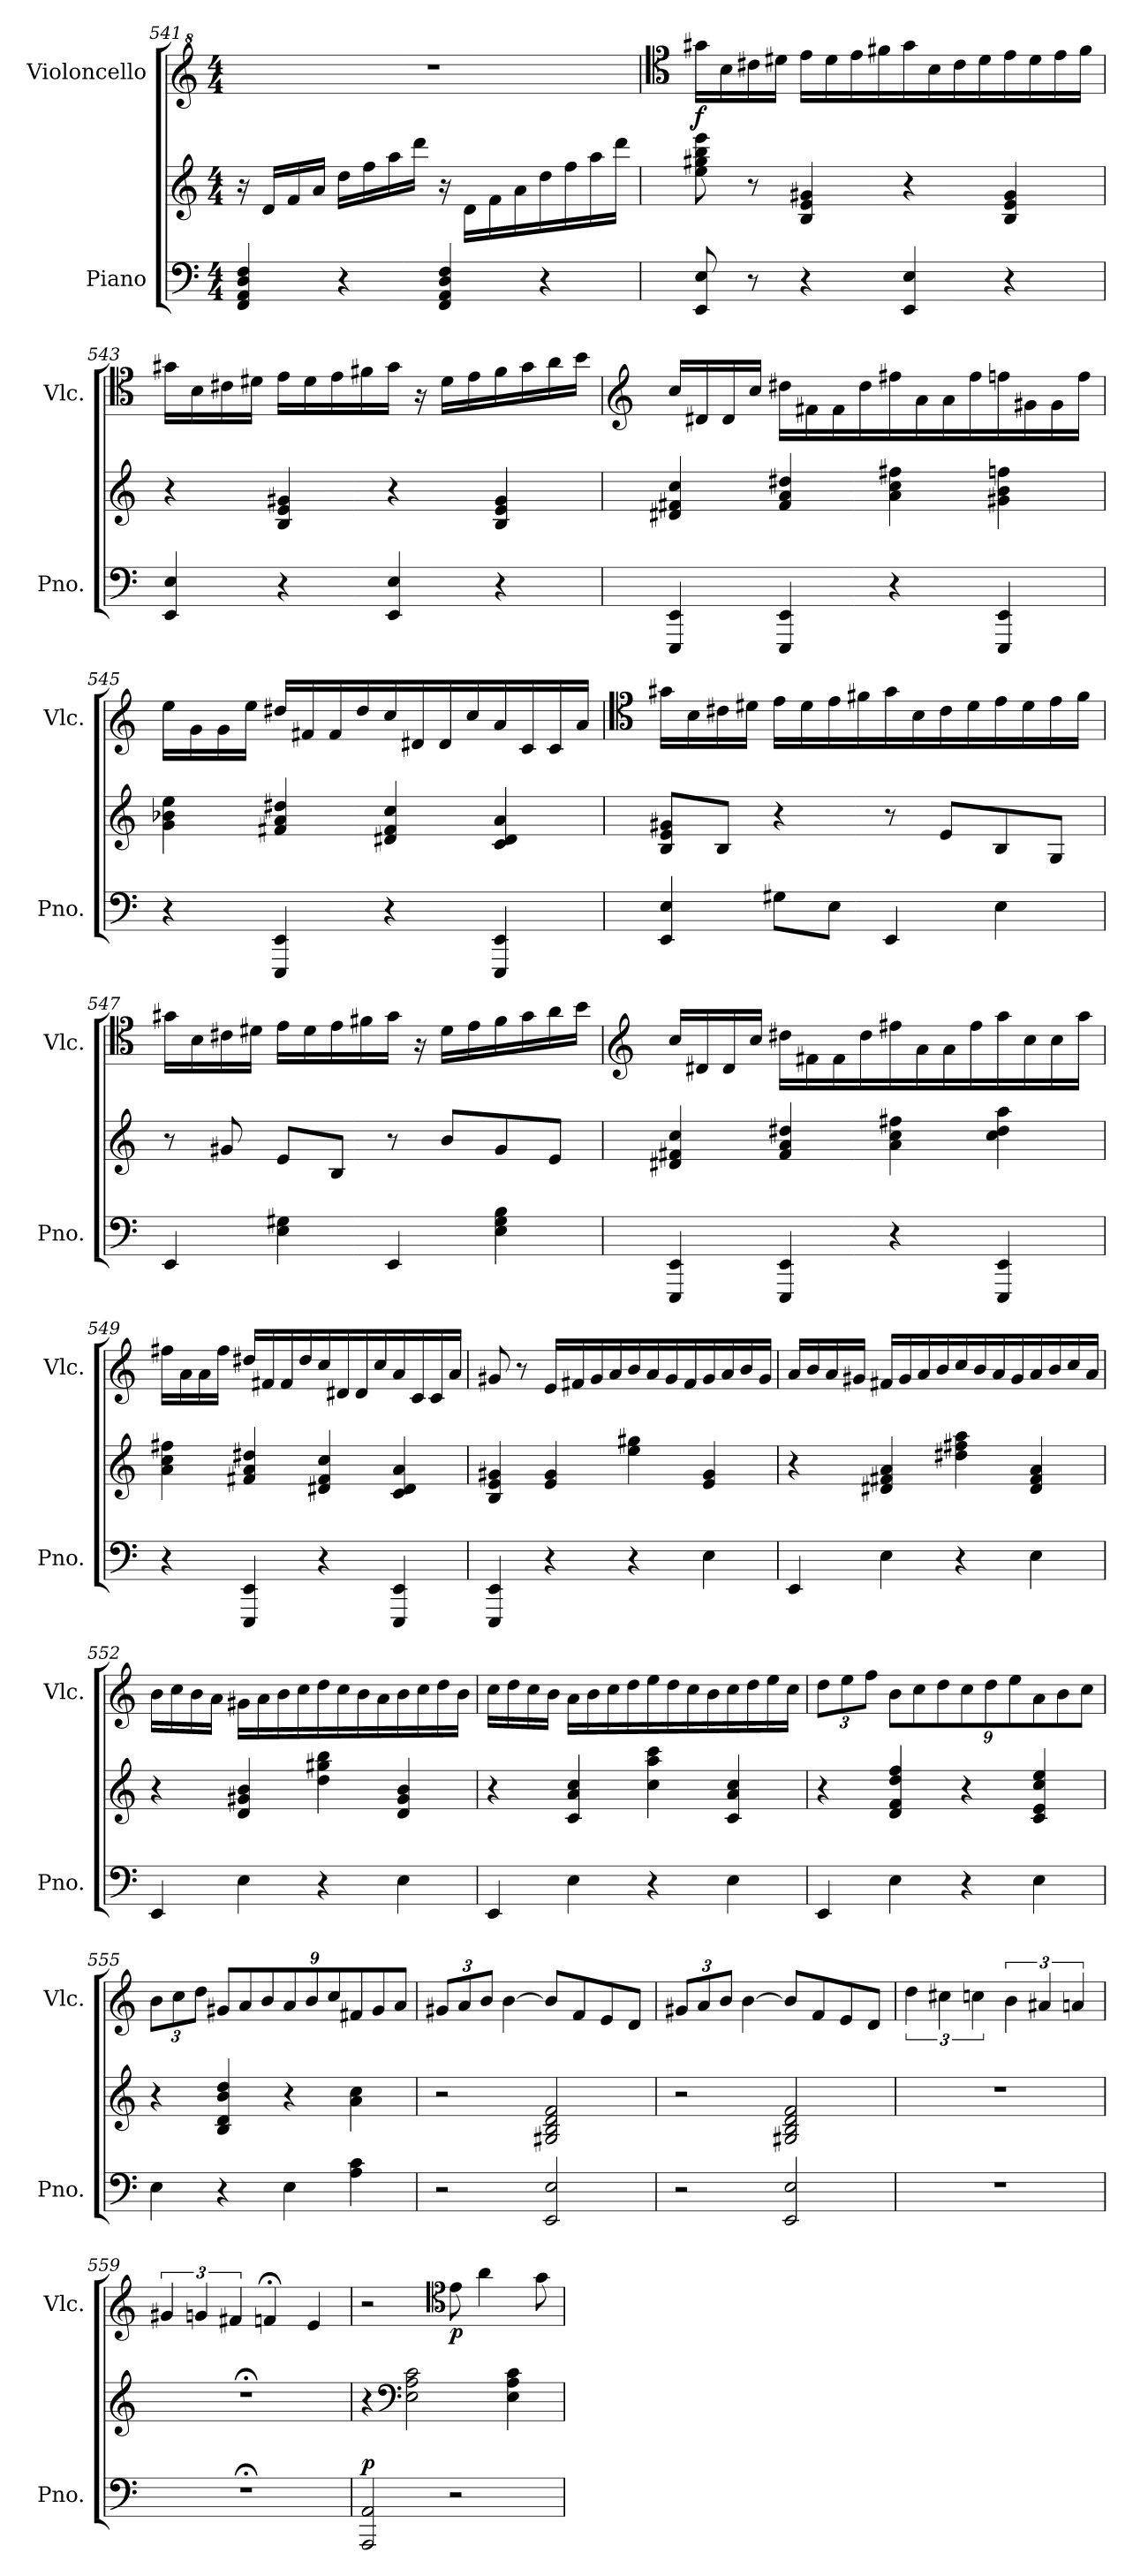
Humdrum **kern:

**kern	**kern	**dynam	**kern	**dynam
*part2	*part2	*part2	*part1	*part1
*staff3	*staff2	*staff2/3	*staff1	*staff1
*I"Piano	*	*	*I"Violoncello	*
*I'Pno.	*	*	*I'Vlc.	*
*clefF4	*clefG2	*	*clefG^2	*
*k[]	*k[]	*	*k[]	*
*M4/4	*M4/4	*	*M4/4	*
=541	=541	=541	=541	=541
4FF/ 4AA/ 4D/ 4F/	16r	.	1r	.
.	16d/LL	.	.	.
.	16f/	.	.	.
.	16a/JJ	.	.	.
4r	16dd\LL	.	.	.
.	16ff\	.	.	.
.	16aa\	.	.	.
.	16ddd\JJ	.	.	.
4FF/ 4AA/ 4D/ 4F/	16r	.	.	.
.	16d\LL	.	.	.
.	16f\	.	.	.
.	16a\	.	.	.
4r	16dd\	.	.	.
.	16ff\	.	.	.
.	16aa\	.	.	.
.	16ddd\JJ	.	.	.
=542	=542	=542	=542	=542
*	*	*	*clefC4	*
!	!	!	!	!LO:DY:b
8EE/ 8E/	8ee\ 8gg#X\ 8bb\ 8eee\	.	16g#X\LL	f
.	.	.	16B\	.
8r	8r	.	16c#X\	.
.	.	.	16d#X\JJ	.
4r	4B/ 4e/ 4g#X/	.	16e\LL	.
.	.	.	16d#\	.
.	.	.	16e\	.
.	.	.	16f#X\	.
4EE/ 4E/	4r	.	16g#\	.
.	.	.	16B\	.
.	.	.	16c#\	.
.	.	.	16d#\	.
4r	4B/ 4e/ 4g#/	.	16e\	.
.	.	.	16d#\	.
.	.	.	16e\	.
.	.	.	16f#\JJ	.
!!LO:LB:g=z
=543	=543	=543	=543	=543
4EE/ 4E/	4r	.	16g#X\LL	.
.	.	.	16B\	.
.	.	.	16c#X\	.
.	.	.	16d#X\JJ	.
4r	4B/ 4e/ 4g#X/	.	16e\LL	.
.	.	.	16d#\	.
.	.	.	16e\	.
.	.	.	16f#X\	.
4EE/ 4E/	4r	.	16g#\JJ	.
.	.	.	16r	.
.	.	.	16d#\LL	.
.	.	.	16e\	.
4r	4B/ 4e/ 4g#/	.	16f#\	.
.	.	.	16g#\	.
.	.	.	16a\	.
.	.	.	16b\JJ	.
=544	=544	=544	=544	=544
*	*	*	*clefG2	*
4EEE/ 4EE/	4d#X/ 4f#X/ 4cc/	.	16cc/LL	.
.	.	.	16d#X/	.
.	.	.	16d#/	.
.	.	.	16cc/JJ	.
4EEE/ 4EE/	4f#/ 4a/ 4dd#X/	.	16dd#X\LL	.
.	.	.	16f#X\	.
.	.	.	16f#\	.
.	.	.	16dd#\	.
4r	4a\ 4cc\ 4ff#X\	.	16ff#X\	.
.	.	.	16a\	.
.	.	.	16a\	.
.	.	.	16ff#\	.
4EEE/ 4EE/	4g#X\ 4b\ 4ffn\	.	16ffn\	.
.	.	.	16g#X\	.
.	.	.	16g#\	.
.	.	.	16ff\JJ	.
!!LO:PB:g=z
=545	=545	=545	=545	=545
4r	4g\ 4b-X\ 4ee\	.	16ee\LL	.
.	.	.	16g\	.
.	.	.	16g\	.
.	.	.	16ee\JJ	.
4EEE/ 4EE/	4f#X/ 4a/ 4dd#X/	.	16dd#X/LL	.
.	.	.	16f#X/	.
.	.	.	16f#/	.
.	.	.	16dd#/	.
4r	4d#X/ 4f#/ 4cc/	.	16cc/	.
.	.	.	16d#X/	.
.	.	.	16d#/	.
.	.	.	16cc/	.
4EEE/ 4EE/	4c/ 4d#/ 4a/	.	16a/	.
.	.	.	16c/	.
.	.	.	16c/	.
.	.	.	16a/JJ	.
=546	=546	=546	=546	=546
*	*	*	*clefC4	*
4EE/ 4E/	8B/ 8e/ 8g#X/L	.	16g#X\LL	.
.	.	.	16B\	.
.	8B/J	.	16c#X\	.
.	.	.	16d#X\JJ	.
8G#X\L	4r	.	16e\LL	.
.	.	.	16d#\	.
8E\J	.	.	16e\	.
.	.	.	16f#X\	.
4EE/	8r	.	16g#\	.
.	.	.	16B\	.
.	8e/L	.	16c#\	.
.	.	.	16d#\	.
4E\	8B/	.	16e\	.
.	.	.	16d#\	.
.	8G/J	.	16e\	.
.	.	.	16f#\JJ	.
!!LO:LB:g=z
=547	=547	=547	=547	=547
4EE/	8r	.	16g#X\LL	.
.	.	.	16B\	.
.	8g#X/	.	16c#X\	.
.	.	.	16d#X\JJ	.
4E\ 4G#X\	8e/L	.	16e\LL	.
.	.	.	16d#\	.
.	8B/J	.	16e\	.
.	.	.	16f#X\	.
4EE/	8r	.	16g#\JJ	.
.	.	.	16r	.
.	8b/L	.	16d#\LL	.
.	.	.	16e\	.
4E\ 4G#\ 4B\	8g#/	.	16f#\	.
.	.	.	16g#\	.
.	8e/J	.	16a\	.
.	.	.	16b\JJ	.
=548	=548	=548	=548	=548
*	*	*	*clefG2	*
4EEE/ 4EE/	4d#X/ 4f#X/ 4cc/	.	16cc/LL	.
.	.	.	16d#X/	.
.	.	.	16d#/	.
.	.	.	16cc/JJ	.
4EEE/ 4EE/	4f#/ 4a/ 4dd#X/	.	16dd#X\LL	.
.	.	.	16f#X\	.
.	.	.	16f#\	.
.	.	.	16dd#\	.
4r	4a\ 4cc\ 4ff#X\	.	16ff#X\	.
.	.	.	16a\	.
.	.	.	16a\	.
.	.	.	16ff#\	.
4EEE/ 4EE/	4cc\ 4dd#\ 4aa\	.	16aa\	.
.	.	.	16cc\	.
.	.	.	16cc\	.
.	.	.	16aa\JJ	.
!!LO:LB:g=z
=549	=549	=549	=549	=549
4r	4a\ 4cc\ 4ff#X\	.	16ff#X\LL	.
.	.	.	16a\	.
.	.	.	16a\	.
.	.	.	16ff#\JJ	.
4EEE/ 4EE/	4f#X/ 4a/ 4dd#X/	.	16dd#X/LL	.
.	.	.	16f#X/	.
.	.	.	16f#/	.
.	.	.	16dd#/	.
4r	4d#X/ 4f#/ 4cc/	.	16cc/	.
.	.	.	16d#X/	.
.	.	.	16d#/	.
.	.	.	16cc/	.
4EEE/ 4EE/	4c/ 4d#/ 4a/	.	16a/	.
.	.	.	16c/	.
.	.	.	16c/	.
.	.	.	16a/JJ	.
=550	=550	=550	=550	=550
4EEE/ 4EE/	4B/ 4e/ 4g#X/	.	8g#X/	.
.	.	.	8r	.
4r	4e/ 4g#/	.	16e/LL	.
.	.	.	16f#X/	.
.	.	.	16g#/	.
.	.	.	16a/	.
4r	4ee\ 4gg#X\	.	16b/	.
.	.	.	16a/	.
.	.	.	16g#/	.
.	.	.	16f#/	.
4E\	4e/ 4g#/	.	16g#/	.
.	.	.	16a/	.
.	.	.	16b/	.
.	.	.	16g#/JJ	.
=551	=551	=551	=551	=551
4EE/	4r	.	16a/LL	.
.	.	.	16b/	.
.	.	.	16a/	.
.	.	.	16g#X/JJ	.
4E\	4d#X/ 4f#X/ 4a/	.	16f#X/LL	.
.	.	.	16g#/	.
.	.	.	16a/	.
.	.	.	16b/	.
4r	4dd#X\ 4ff#X\ 4aa\	.	16cc/	.
.	.	.	16b/	.
.	.	.	16a/	.
.	.	.	16g#/	.
4E\	4d#/ 4f#/ 4a/	.	16a/	.
.	.	.	16b/	.
.	.	.	16cc/	.
.	.	.	16a/JJ	.
!!LO:LB:g=z
=552	=552	=552	=552	=552
4EE/	4r	.	16b\LL	.
.	.	.	16cc\	.
.	.	.	16b\	.
.	.	.	16a\JJ	.
4E\	4d/ 4g#X/ 4b/	.	16g#X\LL	.
.	.	.	16a\	.
.	.	.	16b\	.
.	.	.	16cc\	.
4r	4dd\ 4gg#X\ 4bb\	.	16dd\	.
.	.	.	16cc\	.
.	.	.	16b\	.
.	.	.	16a\	.
4E\	4d/ 4g#/ 4b/	.	16b\	.
.	.	.	16cc\	.
.	.	.	16dd\	.
.	.	.	16b\JJ	.
=553	=553	=553	=553	=553
4EE/	4r	.	16cc\LL	.
.	.	.	16dd\	.
.	.	.	16cc\	.
.	.	.	16b\JJ	.
4E\	4c/ 4a/ 4cc/	.	16a\LL	.
.	.	.	16b\	.
.	.	.	16cc\	.
.	.	.	16dd\	.
4r	4cc\ 4aa\ 4ccc\	.	16ee\	.
.	.	.	16dd\	.
.	.	.	16cc\	.
.	.	.	16b\	.
4E\	4c/ 4a/ 4cc/	.	16cc\	.
.	.	.	16dd\	.
.	.	.	16ee\	.
.	.	.	16cc\JJ	.
=554	=554	=554	=554	=554
*	*	*	*Xbrackettup	*
4EE/	4r	.	12dd\L	.
.	.	.	12ee\	.
.	.	.	12ff\J	.
4E\	4d/ 4f/ 4dd/ 4ff/	.	12b\L	.
.	.	.	12cc\	.
.	.	.	12dd\	.
4r	4r	.	12cc\	.
.	.	.	12dd\	.
.	.	.	12ee\	.
4E\	4c/ 4e/ 4cc/ 4ee/	.	12a\	.
.	.	.	12b\	.
.	.	.	12cc\J	.
!!LO:PB:g=z
=555	=555	=555	=555	=555
4E\	4r	.	12b\L	.
.	.	.	12cc\	.
.	.	.	12dd\J	.
4r	4B/ 4d/ 4b/ 4dd/	.	12g#X/L	.
.	.	.	12a/	.
.	.	.	12b/	.
4E\	4r	.	12a/	.
.	.	.	12b/	.
.	.	.	12cc/	.
4A\ 4c\	4a\ 4cc\	.	12f#X/	.
.	.	.	12g#/	.
.	.	.	12a/J	.
=556	=556	=556	=556	=556
2r	2r	.	12g#X/L	.
.	.	.	12a/	.
.	.	.	12b/J	.
.	.	.	[4b\	.
2EE/ 2E/	2G#X/ 2B/ 2d/ 2f/	.	8b/L]	.
.	.	.	8f/	.
.	.	.	8e/	.
.	.	.	8d/J	.
=557	=557	=557	=557	=557
2r	2r	.	12g#X/L	.
.	.	.	12a/	.
.	.	.	12b/J	.
.	.	.	[4b\	.
2EE/ 2E/	2G#X/ 2B/ 2d/ 2f/	.	8b/L]	.
.	.	.	8f/	.
.	.	.	8e/	.
.	.	.	8d/J	.
=558	=558	=558	=558	=558
*	*	*	*brackettup	*
1r	1r	.	6dd\	.
.	.	.	6cc#X\	.
.	.	.	6ccn\	.
.	.	.	6b\	.
.	.	.	6a#X/	.
.	.	.	6an/	.
=559	=559	=559	=559	=559
1r;<	1r;<	.	6g#X/	.
.	.	.	6gn/	.
.	.	.	6f#X/	.
.	.	.	4fn;</	.
.	.	.	4e/	.
!!LO:LB:g=z
=560	=560	=560	=560	=560
!	!	!LO:DY:a=2	!	!
2AAA/ 2AA/	4r	p	2r	.
*	*clefF4	*	*	*
.	2E\ 2A\ 2c\	.	.	.
*	*	*	*clefC4	*
!	!	!	!	!LO:DY:b
2r	.	.	8e\	p
.	.	.	4a\	.
.	4E\ 4A\ 4c\	.	.	.
.	.	.	8g\	.
=	=	=	=	=
*-	*-	*-	*-	*-
